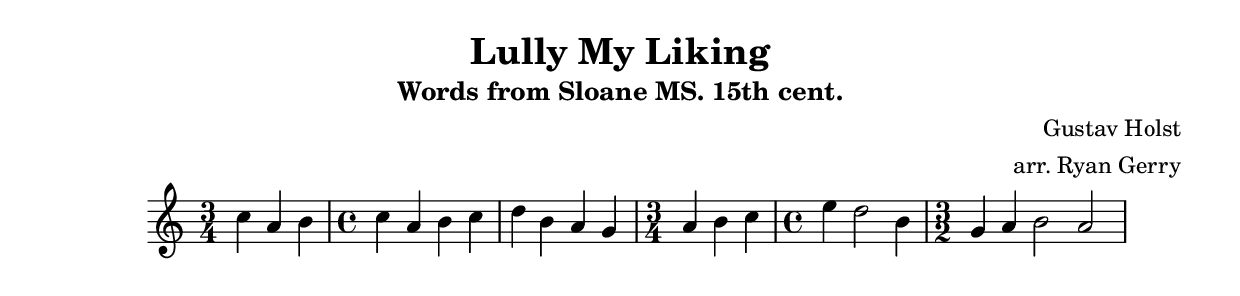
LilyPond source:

\version "2.24.3"

\relative {
  \time 3/4 c'' a b | \time 4/4 c a b c | d b a g | \time 3/4 a b c | \time 4/4 e d2 b4 | \time 3/2 g4 a b2 a ||
}

\header {
  title  = "Lully My Liking"
  subtitle = "Words from Sloane MS. 15th cent."
  composer = "Gustav Holst"
  arranger = "arr. Ryan Gerry"
}
